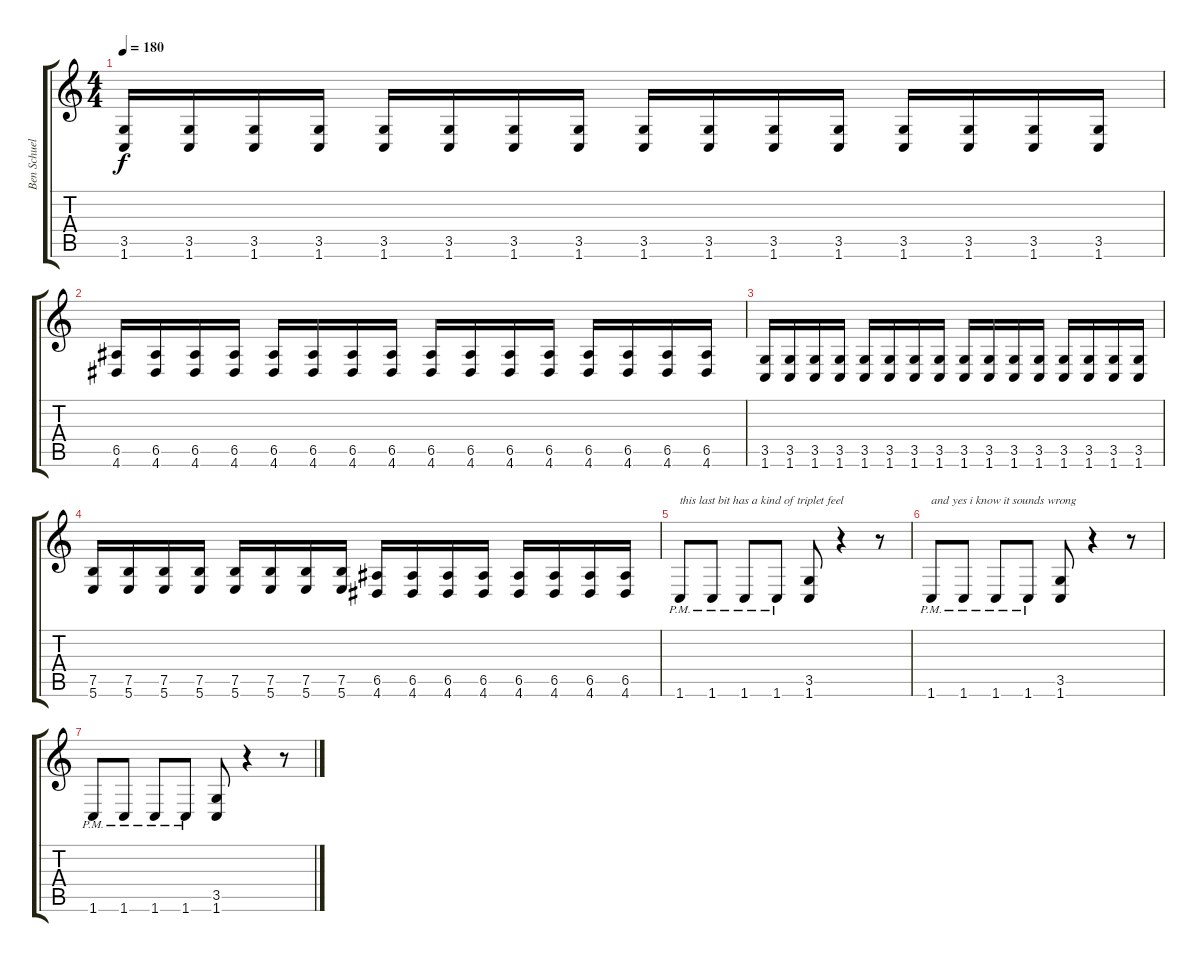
\track ("Ben Schueler" "Ben Schuel") {instrument distortionguitar}
\staff {score tabs}
\tuning (B3 Gb3 D3 A2 E2 B1) {hide}
\ts (4 4)
\tempo 180
\clef g2
\ks c
(3.5 1.6).16{dy f} (3.5 1.6).16 (3.5 1.6).16 (3.5 1.6).16 (3.5 1.6).16 (3.5 1.6).16 (3.5 1.6).16 (3.5 1.6).16 (3.5 1.6).16 (3.5 1.6).16 (3.5 1.6).16 (3.5 1.6).16 (3.5 1.6).16 (3.5 1.6).16 (3.5 1.6).16 (3.5 1.6).16 |
(6.5 4.6).16 (6.5 4.6).16 (6.5 4.6).16 (6.5 4.6).16 (6.5 4.6).16 (6.5 4.6).16 (6.5 4.6).16 (6.5 4.6).16 (6.5 4.6).16 (6.5 4.6).16 (6.5 4.6).16 (6.5 4.6).16 (6.5 4.6).16 (6.5 4.6).16 (6.5 4.6).16 (6.5 4.6).16 |
(3.5 1.6).16 (3.5 1.6).16 (3.5 1.6).16 (3.5 1.6).16 (3.5 1.6).16 (3.5 1.6).16 (3.5 1.6).16 (3.5 1.6).16 (3.5 1.6).16 (3.5 1.6).16 (3.5 1.6).16 (3.5 1.6).16 (3.5 1.6).16 (3.5 1.6).16 (3.5 1.6).16 (3.5 1.6).16 |
(7.5 5.6).16 (7.5 5.6).16 (7.5 5.6).16 (7.5 5.6).16 (7.5 5.6).16 (7.5 5.6).16 (7.5 5.6).16 (7.5 5.6).16 (6.5 4.6).16 (6.5 4.6).16 (6.5 4.6).16 (6.5 4.6).16 (6.5 4.6).16 (6.5 4.6).16 (6.5 4.6).16 (6.5 4.6).16 |
1.6{pm}.8{txt "this last bit has a kind of triplet feel"} 1.6{pm}.8 1.6{pm}.8 1.6{pm}.8 (3.5 1.6).8 r.4 r.8 |
1.6{pm}.8{txt "and yes i know it sounds wrong"} 1.6{pm}.8 1.6{pm}.8 1.6{pm}.8 (3.5 1.6).8 r.4 r.8 |
1.6{pm}.8 1.6{pm}.8 1.6{pm}.8 1.6{pm}.8 (3.5 1.6).8 r.4 r.8
